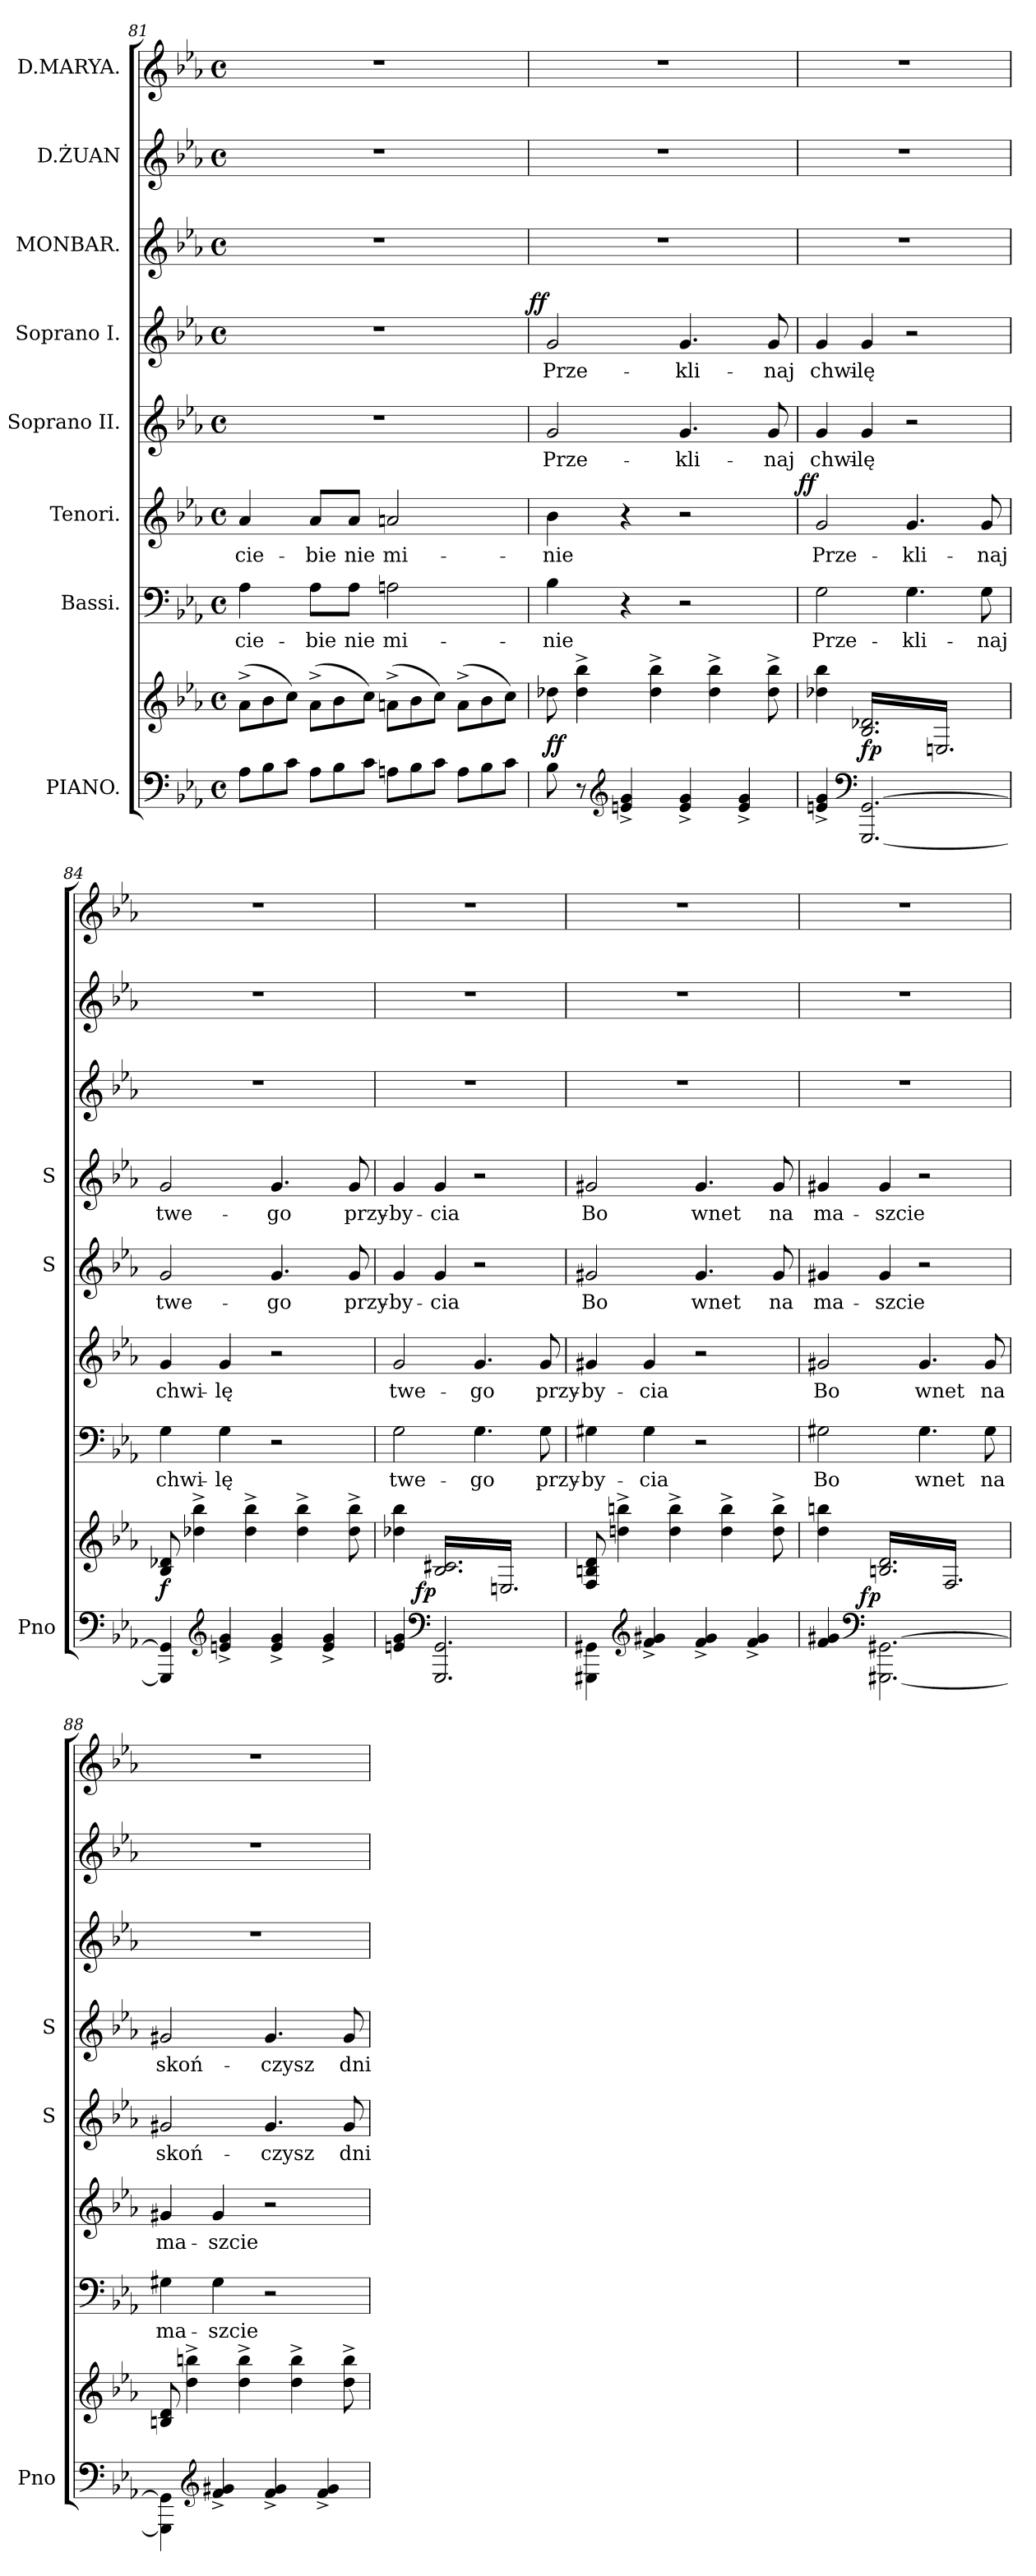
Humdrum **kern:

**kern	**kern	**dynam	**kern	**text	**kern	**text	**dynam	**kern	**text	**kern	**text	**dynam	**kern	**kern	**kern
*part8	*part8	*part8	*part7	*part7	*part6	*part6	*part6	*part5	*part5	*part4	*part4	*part4	*part3	*part2	*part1
*staff9	*staff8	*staff8/9	*staff7	*staff7	*staff6	*staff6	*staff6	*staff5	*staff5	*staff4	*staff4	*staff4	*staff3	*staff2	*staff1
*I"PIANO.	*	*	*I"Bassi.	*	*I"Tenori.	*	*	*I"Soprano II.	*	*I"Soprano I.	*	*	*I"MONBAR.	*I"D.ŻUAN	*I"D.MARYA.
*I'Pno	*	*	*	*	*	*	*	*I'S	*	*I'S	*	*	*	*	*
*clefF4	*clefG2	*	*clefF4	*	*clefG2	*	*	*clefG2	*	*clefG2	*	*	*clefG2	*clefG2	*clefG2
*	*	*	*	*	*ITrd8c12	*	*	*	*	*	*	*	*	*ITrd8c12	*
*k[b-e-a-]	*k[b-e-a-]	*	*k[b-e-a-]	*	*k[b-e-a-]	*	*	*k[b-e-a-]	*	*k[b-e-a-]	*	*	*k[b-e-a-]	*k[b-e-a-]	*k[b-e-a-]
*E-:	*E-:	*	*E-:	*	*E-:	*	*	*E-:	*	*E-:	*	*	*E-:	*E-:	*E-:
*M4/4	*M4/4	*	*M4/4	*	*M4/4	*	*	*M4/4	*	*M4/4	*	*	*M4/4	*M4/4	*M4/4
*met(c)	*met(c)	*	*met(c)	*	*met(c)	*	*	*met(c)	*	*met(c)	*	*	*met(c)	*met(c)	*met(c)
*Xtuplet	*Xtuplet	*	*	*	*	*	*	*	*	*	*	*	*	*	*
=81	=81	=81	=81	=81	=81	=81	=81	=81	=81	=81	=81	=81	=81	=81	=81
12A-\L	(12a-^<\L	.	4A-\	cie-	4A-/	cie-	.	1r	.	1r	.	.	1r	1r	1r
12B-\	12b-\	.	.	.	.	.	.	.	.	.	.	.	.	.	.
12c\J	12cc\J)	.	.	.	.	.	.	.	.	.	.	.	.	.	.
12A-\L	(12a-^<\L	.	8A-\L	-bie	8A-/L	-bie	.	.	.	.	.	.	.	.	.
12B-\	12b-\	.	.	.	.	.	.	.	.	.	.	.	.	.	.
.	.	.	8A-\J	nie	8A-/J	nie	.	.	.	.	.	.	.	.	.
12c\J	12cc\J)	.	.	.	.	.	.	.	.	.	.	.	.	.	.
12An\L	(12an^<\L	.	2An\	mi-	2An/	mi-	.	.	.	.	.	.	.	.	.
12B-\	12b-\	.	.	.	.	.	.	.	.	.	.	.	.	.	.
12c\J	12cc\J)	.	.	.	.	.	.	.	.	.	.	.	.	.	.
12A\L	(12a^<\L	.	.	.	.	.	.	.	.	.	.	.	.	.	.
12B-\	12b-\	.	.	.	.	.	.	.	.	.	.	.	.	.	.
12c\J	12cc\J)	.	.	.	.	.	.	.	.	.	.	.	.	.	.
=82	=82	=82	=82	=82	=82	=82	=82	=82	=82	=82	=82	=82	=82	=82	=82
!	!	!	!	!	!	!	!	!	!	!	!	!LO:DY:a:rj	!	!	!
8B-\	8dd-X\	ff	4B-\	-nie	4B-\	-nie	.	2g/	Prze-	2g/	Prze-	ff	1r	1r	1r
8r	4dd-^<\ 4bb-^<\	.	.	.	.	.	.	.	.	.	.	.	.	.	.
*clefG2	*	*	*	*	*	*	*	*	*	*	*	*	*	*	*
4en^>/ 4g^>/	.	.	4r	.	4r	.	.	.	.	.	.	.	.	.	.
.	4dd-^<\ 4bb-^<\	.	.	.	.	.	.	.	.	.	.	.	.	.	.
4e^>/ 4g^>/	.	.	2r	.	2r	.	.	4.g/	-kli-	4.g/	-kli-	.	.	.	.
.	4dd-^<\ 4bb-^<\	.	.	.	.	.	.	.	.	.	.	.	.	.	.
4e^>/ 4g^>/	.	.	.	.	.	.	.	.	.	.	.	.	.	.	.
.	8dd-^<\ 8bb-^<\	.	.	.	.	.	.	8g/	-naj	8g/	-naj	.	.	.	.
=83	=83	=83	=83	=83	=83	=83	=83	=83	=83	=83	=83	=83	=83	=83	=83
!	!	!	!	!	!	!	!LO:DY:b:rj	!	!	!	!	!	!	!	!
4en^>/ 4g^>/	4dd-X\ 4bb-\	.	2G\	Prze-	2G/	Prze-	ff	4g/	chwi-	4g/	chwi-	.	1r	1r	1r
*clefF4	*	*	*	*	*	*	*	*	*	*	*	*	*	*	*
!	!LO:TX:a:i:t=trem.	!	!	!	!	!	!	!	!	!	!	!	!	!	!
*	*tremolo	*	*	*	*	*	*	*	*	*	*	*	*	*	*
[2.GGG/ [2.GG/	16B-/ 16d-X/LL	fp	.	.	.	.	.	4g/	-lę	4g/	-lę	.	.	.	.
.	16En/	.	.	.	.	.	.	.	.	.	.	.	.	.	.
.	16B-/ 16d-X/	.	.	.	.	.	.	.	.	.	.	.	.	.	.
.	16En/	.	.	.	.	.	.	.	.	.	.	.	.	.	.
.	16B-/ 16d-X/	.	4.G\	-kli-	4.G/	-kli-	.	2r	.	2r	.	.	.	.	.
.	16En/	.	.	.	.	.	.	.	.	.	.	.	.	.	.
.	16B-/ 16d-X/	.	.	.	.	.	.	.	.	.	.	.	.	.	.
.	16En/	.	.	.	.	.	.	.	.	.	.	.	.	.	.
.	16B-/ 16d-X/	.	.	.	.	.	.	.	.	.	.	.	.	.	.
.	16En/	.	.	.	.	.	.	.	.	.	.	.	.	.	.
.	16B-/ 16d-X/	.	8G\	-naj	8G/	-naj	.	.	.	.	.	.	.	.	.
.	16En/JJ	.	.	.	.	.	.	.	.	.	.	.	.	.	.
*	*Xtremolo	*	*	*	*	*	*	*	*	*	*	*	*	*	*
=84	=84	=84	=84	=84	=84	=84	=84	=84	=84	=84	=84	=84	=84	=84	=84
4GGG]/ 4GG]/	8B-/ 8d-X/	f	4G\	chwi-	4G/	chwi-	.	2g/	twe-	2g/	twe-	.	1r	1r	1r
.	.	.	.	.	.	.	.	.	.	.	.	.	.	.	.
.	4dd-X^<\ 4bb-^<\	.	.	.	.	.	.	.	.	.	.	.	.	.	.
.	.	.	.	.	.	.	.	.	.	.	.	.	.	.	.
*clefG2	*	*	*	*	*	*	*	*	*	*	*	*	*	*	*
4en^>/ 4g^>/	.	.	4G\	-lę	4G/	-lę	.	.	.	.	.	.	.	.	.
.	.	.	.	.	.	.	.	.	.	.	.	.	.	.	.
.	4dd-^<\ 4bb-^<\	.	.	.	.	.	.	.	.	.	.	.	.	.	.
4e^>/ 4g^>/	.	.	2r	.	2r	.	.	4.g/	-go	4.g/	-go	.	.	.	.
.	4dd-^<\ 4bb-^<\	.	.	.	.	.	.	.	.	.	.	.	.	.	.
4e^>/ 4g^>/	.	.	.	.	.	.	.	.	.	.	.	.	.	.	.
.	8dd-^<\ 8bb-^<\	.	.	.	.	.	.	8g/	przy-	8g/	przy-	.	.	.	.
=85	=85	=85	=85	=85	=85	=85	=85	=85	=85	=85	=85	=85	=85	=85	=85
4en/ 4g/	4dd-X\ 4bb-\	.	2G\	twe-	2G/	twe-	.	4g/	-by-	4g/	-by-	.	1r	1r	1r
*clefF4	*	*	*	*	*	*	*	*	*	*	*	*	*	*	*
!	!LO:TX:a:i:t=trem.	!	!	!	!	!	!	!	!	!	!	!	!	!	!
!	!	!LO:DY:b:rj	!	!	!	!	!	!	!	!	!	!	!	!	!
*	*tremolo	*	*	*	*	*	*	*	*	*	*	*	*	*	*
2.GGG/ 2.GG/	16B-/ 16c#X/LL	fp	.	.	.	.	.	4g/	-cia	4g/	-cia	.	.	.	.
.	16En/	.	.	.	.	.	.	.	.	.	.	.	.	.	.
.	16B-/ 16c#X/	.	.	.	.	.	.	.	.	.	.	.	.	.	.
.	16En/	.	.	.	.	.	.	.	.	.	.	.	.	.	.
.	16B-/ 16c#X/	.	4.G\	-go	4.G/	-go	.	2r	.	2r	.	.	.	.	.
.	16En/	.	.	.	.	.	.	.	.	.	.	.	.	.	.
.	16B-/ 16c#X/	.	.	.	.	.	.	.	.	.	.	.	.	.	.
.	16En/	.	.	.	.	.	.	.	.	.	.	.	.	.	.
.	16B-/ 16c#X/	.	.	.	.	.	.	.	.	.	.	.	.	.	.
.	16En/	.	.	.	.	.	.	.	.	.	.	.	.	.	.
.	16B-/ 16c#X/	.	8G\	przy-	8G/	przy-	.	.	.	.	.	.	.	.	.
.	16En/JJ	.	.	.	.	.	.	.	.	.	.	.	.	.	.
*	*Xtremolo	*	*	*	*	*	*	*	*	*	*	*	*	*	*
=86	=86	=86	=86	=86	=86	=86	=86	=86	=86	=86	=86	=86	=86	=86	=86
4GGG#X\ 4GG#X\	8F/ 8Bn/ 8d/	.	4G#X\	-by-	4G#X/	-by-	.	2g#X/	Bo	2g#X/	Bo	.	1r	1r	1r
.	.	.	.	.	.	.	.	.	.	.	.	.	.	.	.
.	4ddn^<\ 4bbn^<\	.	.	.	.	.	.	.	.	.	.	.	.	.	.
.	.	.	.	.	.	.	.	.	.	.	.	.	.	.	.
*clefG2	*	*	*	*	*	*	*	*	*	*	*	*	*	*	*
4f^>/ 4g#X^>/	.	.	4G#\	-cia	4G#/	-cia	.	.	.	.	.	.	.	.	.
.	.	.	.	.	.	.	.	.	.	.	.	.	.	.	.
.	4dd^<\ 4bb^<\	.	.	.	.	.	.	.	.	.	.	.	.	.	.
4f^>/ 4g#^>/	.	.	2r	.	2r	.	.	4.g#/	wnet	4.g#/	wnet	.	.	.	.
.	4dd^<\ 4bb^<\	.	.	.	.	.	.	.	.	.	.	.	.	.	.
4f^>/ 4g#^>/	.	.	.	.	.	.	.	.	.	.	.	.	.	.	.
.	8dd^<\ 8bb^<\	.	.	.	.	.	.	8g#/	na	8g#/	na	.	.	.	.
=87	=87	=87	=87	=87	=87	=87	=87	=87	=87	=87	=87	=87	=87	=87	=87
4f/ 4g#X/	4dd\ 4bbn\	.	2G#X\	Bo	2G#X/	Bo	.	4g#X/	ma-	4g#X/	ma-	.	1r	1r	1r
*clefF4	*	*	*	*	*	*	*	*	*	*	*	*	*	*	*
!	!	!LO:DY:b:rj	!	!	!	!	!	!	!	!	!	!	!	!	!
*	*tremolo	*	*	*	*	*	*	*	*	*	*	*	*	*	*
[2.GGG#X\ [2.GG#X\	16Bn/ 16d/LL	fp	.	.	.	.	.	4g#/	-szcie	4g#/	-szcie	.	.	.	.
.	16F/	.	.	.	.	.	.	.	.	.	.	.	.	.	.
.	16Bn/ 16d/	.	.	.	.	.	.	.	.	.	.	.	.	.	.
.	16F/	.	.	.	.	.	.	.	.	.	.	.	.	.	.
.	16Bn/ 16d/	.	4.G#\	wnet	4.G#/	wnet	.	2r	.	2r	.	.	.	.	.
.	16F/	.	.	.	.	.	.	.	.	.	.	.	.	.	.
.	16Bn/ 16d/	.	.	.	.	.	.	.	.	.	.	.	.	.	.
.	16F/	.	.	.	.	.	.	.	.	.	.	.	.	.	.
.	16Bn/ 16d/	.	.	.	.	.	.	.	.	.	.	.	.	.	.
.	16F/	.	.	.	.	.	.	.	.	.	.	.	.	.	.
.	16Bn/ 16d/	.	8G#\	na	8G#/	na	.	.	.	.	.	.	.	.	.
.	16F/JJ	.	.	.	.	.	.	.	.	.	.	.	.	.	.
*	*Xtremolo	*	*	*	*	*	*	*	*	*	*	*	*	*	*
=88	=88	=88	=88	=88	=88	=88	=88	=88	=88	=88	=88	=88	=88	=88	=88
4GGG#]\ 4GG#]\	8Bn/ 8d/	.	4G#X\	ma-	4G#X/	ma-	.	2g#X/	skoń-	2g#X/	skoń-	.	1r	1r	1r
.	.	.	.	.	.	.	.	.	.	.	.	.	.	.	.
.	4dd^<\ 4bbn^<\	.	.	.	.	.	.	.	.	.	.	.	.	.	.
.	.	.	.	.	.	.	.	.	.	.	.	.	.	.	.
*clefG2	*	*	*	*	*	*	*	*	*	*	*	*	*	*	*
4f^>/ 4g#X^>/	.	.	4G#\	-szcie	4G#/	-szcie	.	.	.	.	.	.	.	.	.
.	.	.	.	.	.	.	.	.	.	.	.	.	.	.	.
.	4dd^<\ 4bb^<\	.	.	.	.	.	.	.	.	.	.	.	.	.	.
4f^>/ 4g#^>/	.	.	2r	.	2r	.	.	4.g#/	-czysz	4.g#/	-czysz	.	.	.	.
.	4dd^<\ 4bb^<\	.	.	.	.	.	.	.	.	.	.	.	.	.	.
4f^>/ 4g#^>/	.	.	.	.	.	.	.	.	.	.	.	.	.	.	.
.	8dd^<\ 8bb^<\	.	.	.	.	.	.	8g#/	dni	8g#/	dni	.	.	.	.
=	=	=	=	=	=	=	=	=	=	=	=	=	=	=	=
*-	*-	*-	*-	*-	*-	*-	*-	*-	*-	*-	*-	*-	*-	*-	*-
